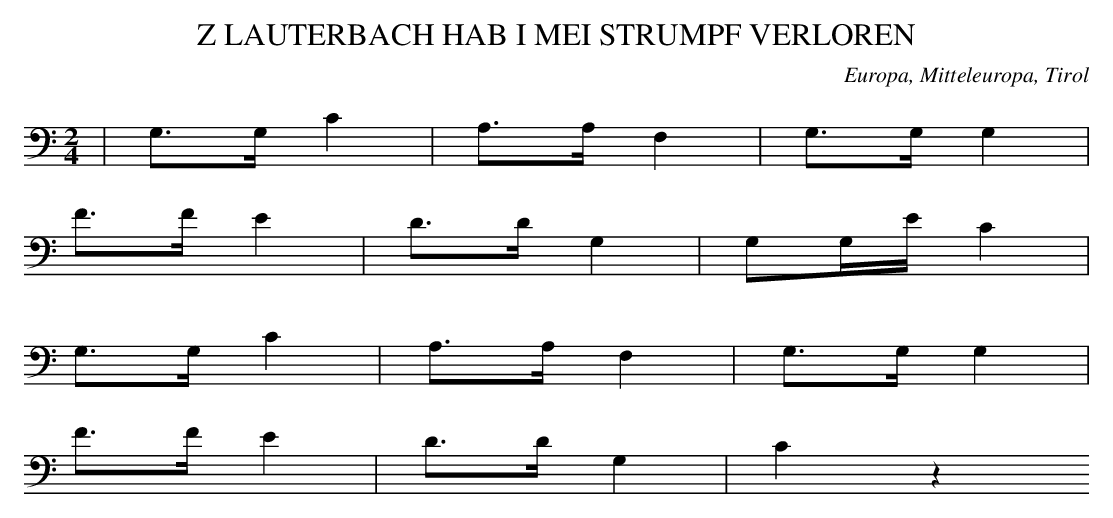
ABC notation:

X:1
T: Z LAUTERBACH HAB I MEI STRUMPF VERLOREN
O: Europa, Mitteleuropa, Tirol
M: 2/4
L: 1/16
K: C
 | G,3G,C4 | A,3A,F,4 | G,3G,G,4 |
F3FE4 | D3DG,4 | G,2G,EC4 |
G,3G,C4 | A,3A,F,4 | G,3G,G,4 |
F3FE4 | D3DG,4 | C4z4
